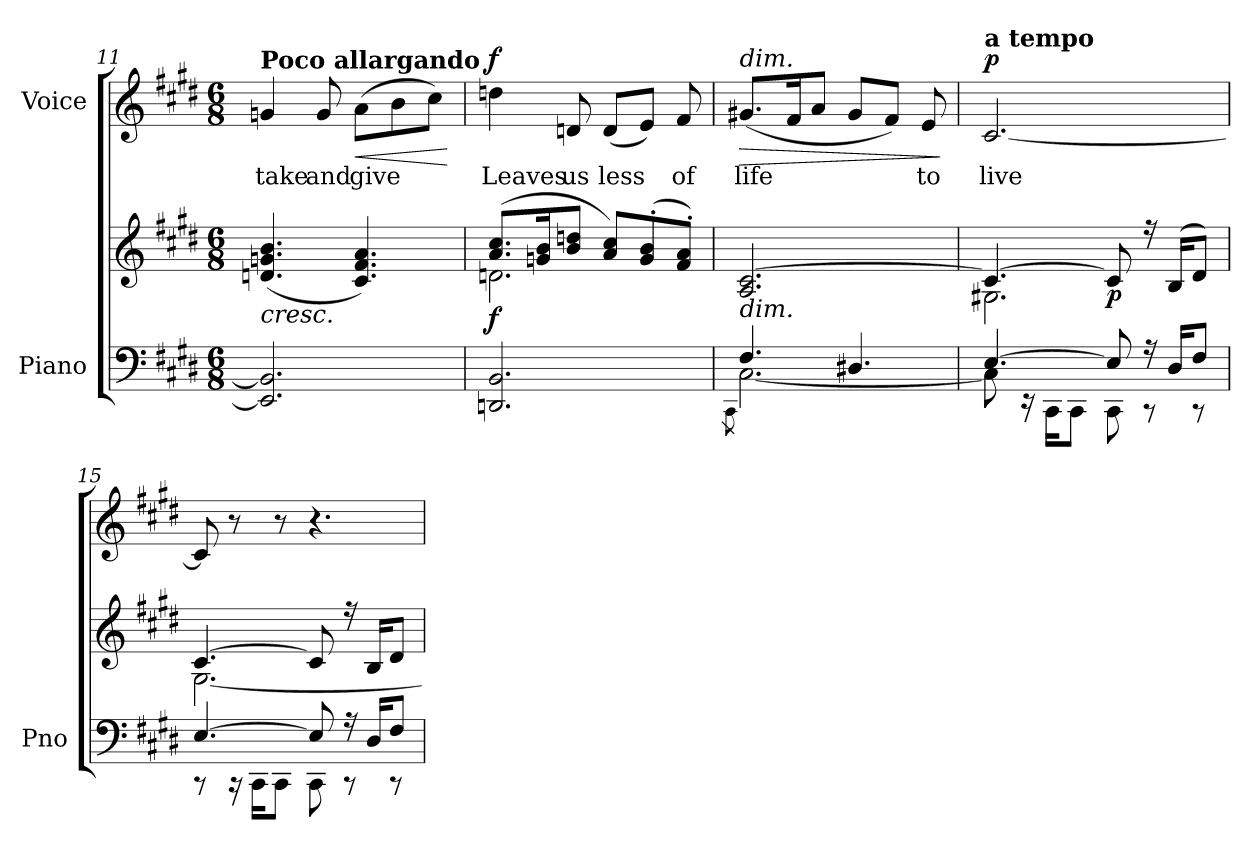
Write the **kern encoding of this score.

**kern	**kern	**dynam	**kern	**text	**dynam
*part2	*part2	*part2	*part1	*part1	*part1
*staff3	*staff2	*staff2/3	*staff1	*staff1	*staff1
*I"Piano	*	*	*I"Voice	*	*
*I'Pno	*	*	*	*	*
*clefF4	*clefG2	*	*clefG2	*	*
*k[f#c#g#d#]	*k[f#c#g#d#]	*	*k[f#c#g#d#]	*	*
*M6/8	*M6/8	*	*M6/8	*	*
=11	=11	=11	=11	=11	=11
!	!	!	!LO:TX:a:B:t=Poco allargando	!	!
!	!LO:TX:b:i:t=cresc.	!	!	!	!
!	!	!	!	!LO:LY:b	!
2.EE/] 2.BB/]	(>4.dn/ 4.gn/ 4.b/	.	4gn/	take	.
!	!	!	!	!LO:LY:b	!
.	.	.	8g/	and	.
!	!	!	!	!LO:LY:b	!LO:HP:b
.	4.c#/ 4.f#/ 4.a/)	.	(8a\L	give	<
.	.	.	8b\	.	.
.	.	.	8cc#\J)	.	.
.	.	.	.	.	[
=12	=12	=12	=12	=12	=12
*	*^	*	*	*	*
!	!	!	!LO:DY:b	!	!LO:LY:b	!LO:DY:a
2.DDn/ 2.BB/	(8.a/ 8.cc#/L	2.dn\	f	4ddn\	Leaves	f
.	16gn/ 16b/K	.	.	.	.	.
!	!	!	!	!	!LO:LY:b	!
.	8b/ 8ddn/J	.	.	8dn/	us	.
!	!	!	!	!	!LO:LY:b	!
.	8a/ 8cc#/L)	.	.	(8d/L	less	.
.	(8g/' 8b/'	.	.	8e/J)	.	.
!	!	!	!	!	!LO:LY:b	!
.	8f#/' 8a/'J)	.	.	8f#/	of	.
*	*v	*v	*	*	*	*
=13	=13	=13	=13	=13	=13
*^	*	*	*	*	*
.	8qCC#\	.	.	.	.	.
!	!	!	!	!LO:TX:a:i:t=dim.	!	!
!	!	!LO:TX:b:i:t=dim.	!	!	!	!
!	!	!	!	!	!LO:LY:b	!LO:HP:b
4.F#/	[2.C#\	2.A/ [2.c#/	.	(8.g#X/L	life	>
.	.	.	.	16f#/K	.	.
.	.	.	.	8a/J	.	.
4.D#X/	.	.	.	8g#/L	.	.
.	.	.	.	8f#/J)	.	.
!	!	!	!	!	!LO:LY:b	!
.	.	.	.	8e/	to	.
*v	*v	*	*	*	*	*
.	.	.	.	.	]
=14	=14	=14	=14	=14	=14
*^	*^	*	*	*	*
!	!	!	!	!	!LO:TX:a:B:t=a tempo	!	!
!	!	!	!	!	!	!LO:LY:b	!LO:DY:a
[4.E/	8C#\]	4.c#/_	2.G#X\	.	[2.c#/	live	p
.	16r	.	.	.	.	.	.
.	16CC#\KL	.	.	.	.	.	.
.	8CC#\J	.	.	.	.	.	.
!	!	!	!	!LO:DY:b	!	!	!
8E/]	8CC#\	8c#/]	.	p	.	.	.
16r	8r	16r	.	.	.	.	.
16D#/KL	.	(<16B/KL	.	.	.	.	.
8F#/J	8r	8d#/J)	.	.	.	.	.
!!LO:LB:g=z
=15	=15	=15	=15	=15	=15	=15	=15
[4.E/	8r	[4.c#/	[2.G#\	.	8c#/]	.	.
.	16r	.	.	.	8r	.	.
.	16CC#\KL	.	.	.	.	.	.
.	8CC#\J	.	.	.	8r	.	.
8E/]	8CC#\	8c#/]	.	.	4.r	.	.
16r	8r	16r	.	.	.	.	.
16D#/KL	.	16B/KL	.	.	.	.	.
8F#/J	8r	8d#/J	.	.	.	.	.
*v	*v	*	*	*	*	*	*
*	*v	*v	*	*	*	*
=	=	=	=	=	=
*-	*-	*-	*-	*-	*-
